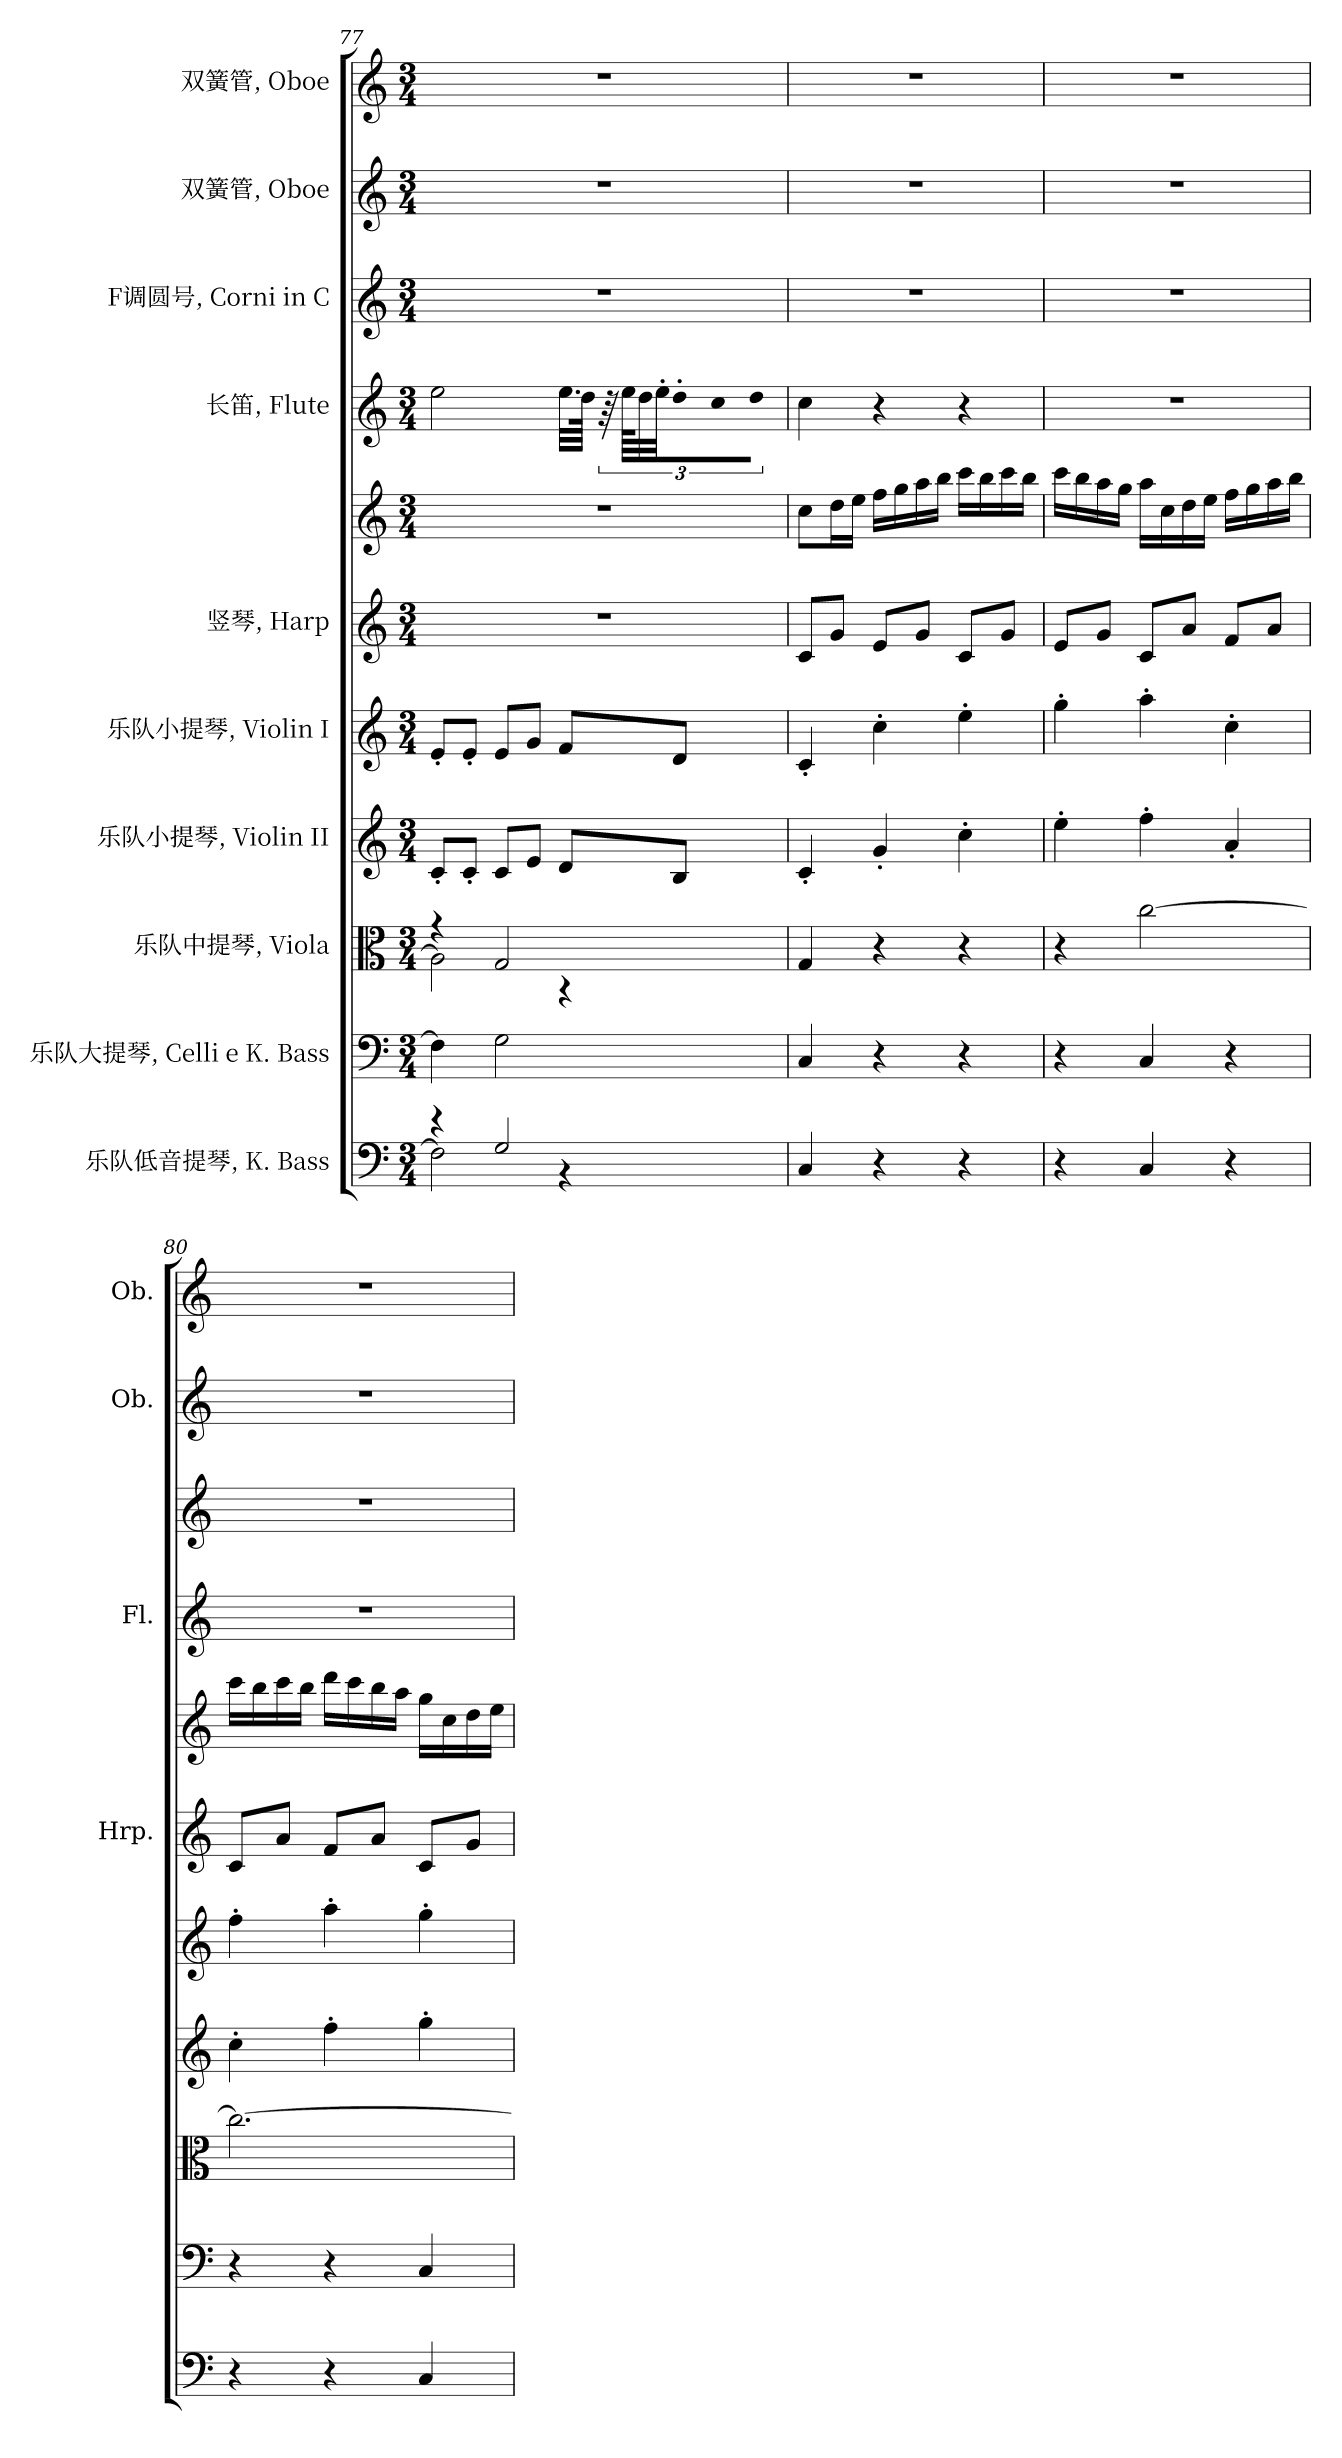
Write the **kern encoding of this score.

**kern	**kern	**kern	**kern	**kern	**kern	**kern	**kern	**kern	**kern	**kern
*part10	*part9	*part8	*part7	*part6	*part5	*part5	*part4	*part3	*part2	*part1
*staff11	*staff10	*staff9	*staff8	*staff7	*staff6	*staff5	*staff4	*staff3	*staff2	*staff1
*I"乐队低音提琴, K. Bass	*I"乐队大提琴, Celli e K. Bass	*I"乐队中提琴, Viola	*I"乐队小提琴, Violin II	*I"乐队小提琴, Violin I	*I"竖琴, Harp	*	*I"长笛, Flute	*I"F调圆号, Corni in C	*I"双簧管, Oboe	*I"双簧管, Oboe
*	*	*	*	*	*I'Hrp.	*	*I'Fl.	*	*I'Ob.	*I'Ob.
*clefF4	*clefF4	*clefC3	*clefG2	*clefG2	*clefG2	*clefG2	*clefG2	*clefG2	*clefG2	*clefG2
*ITrd7c12	*	*	*	*	*	*	*	*ITrd4c7	*	*
*k[]	*k[]	*k[]	*k[]	*k[]	*k[]	*k[]	*k[]	*k[b-]	*k[]	*k[]
*M3/4	*M3/4	*M3/4	*M3/4	*M3/4	*M3/4	*M3/4	*M3/4	*M3/4	*M3/4	*M3/4
=77	=77	=77	=77	=77	=77	=77	=77	=77	=77	=77
*^	*	*^	*	*	*	*	*	*	*	*
4r	2FF\]	4F\]	4r	2A\]	8c'/L	8e'/L	2.r	2.r	2ee\	2.r	2.r	2.r
.	.	.	.	.	8c'/J	8e'/J	.	.	.	.	.	.
2GG/	.	2G\	2G/	.	8c/L	8e/L	.	.	.	.	.	.
.	.	.	.	.	8e/J	8g/J	.	.	.	.	.	.
.	4r	.	.	4r	8d/L	8f/L	.	.	32.ee\LLL	.	.	.
.	.	.	.	.	.	.	.	.	64dd\JJJk	.	.	.
.	.	.	.	.	.	.	.	.	96r	.	.	.
.	.	.	.	.	.	.	.	.	96ee\KLLL	.	.	.
.	.	.	.	.	.	.	.	.	48dd\	.	.	.
.	.	.	.	.	.	.	.	.	48ee'\	.	.	.
.	.	.	.	.	8B/J	8d/J	.	.	32dd'\	.	.	.
.	.	.	.	.	.	.	.	.	32cc\J	.	.	.
.	.	.	.	.	.	.	.	.	16dd\JJ	.	.	.
*v	*v	*	*v	*v	*	*	*	*	*	*	*	*
!!LO:PB:g=z
=78	=78	=78	=78	=78	=78	=78	=78	=78	=78	=78
4CC/	4C/	4G/	4c'/	4c'/	8c/L	8cc\L	4cc\	2.r	2.r	2.r
.	.	.	.	.	8g/J	16dd\L	.	.	.	.
.	.	.	.	.	.	16ee\JJ	.	.	.	.
4r	4r	4r	4g'/	4cc'\	8e/L	16ff\LL	4r	.	.	.
.	.	.	.	.	.	16gg\	.	.	.	.
.	.	.	.	.	8g/J	16aa\	.	.	.	.
.	.	.	.	.	.	16bb\JJ	.	.	.	.
4r	4r	4r	4cc'\	4ee'\	8c/L	16ccc\LL	4r	.	.	.
.	.	.	.	.	.	16bb\	.	.	.	.
.	.	.	.	.	8g/J	16ccc\	.	.	.	.
.	.	.	.	.	.	16bb\JJ	.	.	.	.
=79	=79	=79	=79	=79	=79	=79	=79	=79	=79	=79
4r	4r	4r	4ee'\	4gg'\	8e/L	16ccc\LL	2.r	2.r	2.r	2.r
.	.	.	.	.	.	16bb\	.	.	.	.
.	.	.	.	.	8g/J	16aa\	.	.	.	.
.	.	.	.	.	.	16gg\JJ	.	.	.	.
4CC/	4C/	[2cc\	4ff'\	4aa'\	8c/L	16aa\LL	.	.	.	.
.	.	.	.	.	.	16cc\	.	.	.	.
.	.	.	.	.	8a/J	16dd\	.	.	.	.
.	.	.	.	.	.	16ee\JJ	.	.	.	.
4r	4r	.	4a'/	4cc'\	8f/L	16ff\LL	.	.	.	.
.	.	.	.	.	.	16gg\	.	.	.	.
.	.	.	.	.	8a/J	16aa\	.	.	.	.
.	.	.	.	.	.	16bb\JJ	.	.	.	.
=80	=80	=80	=80	=80	=80	=80	=80	=80	=80	=80
4r	4r	2.cc\_	4cc'\	4ff'\	8c/L	16ccc\LL	2.r	2.r	2.r	2.r
.	.	.	.	.	.	16bb\	.	.	.	.
.	.	.	.	.	8a/J	16ccc\	.	.	.	.
.	.	.	.	.	.	16bb\JJ	.	.	.	.
4r	4r	.	4ff'\	4aa'\	8f/L	16ddd\LL	.	.	.	.
.	.	.	.	.	.	16ccc\	.	.	.	.
.	.	.	.	.	8a/J	16bb\	.	.	.	.
.	.	.	.	.	.	16aa\JJ	.	.	.	.
4CC/	4C/	.	4gg'\	4gg'\	8c/L	16gg\LL	.	.	.	.
.	.	.	.	.	.	16cc\	.	.	.	.
.	.	.	.	.	8g/J	16dd\	.	.	.	.
.	.	.	.	.	.	16ee\JJ	.	.	.	.
=	=	=	=	=	=	=	=	=	=	=
*-	*-	*-	*-	*-	*-	*-	*-	*-	*-	*-
